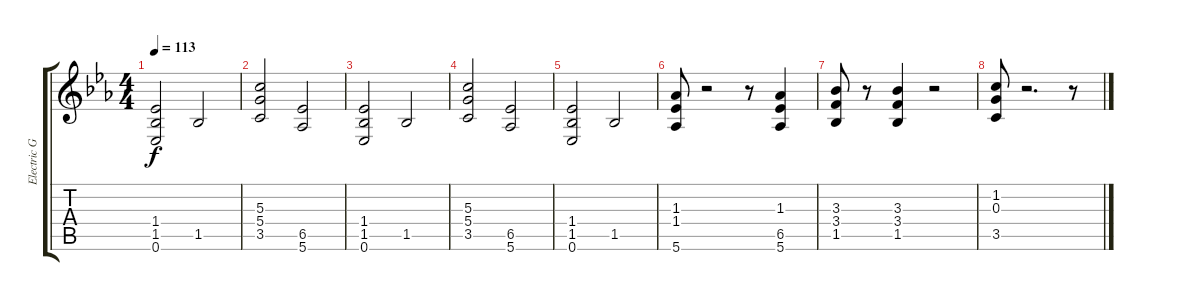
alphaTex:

\track ("Electric Guitar" "Electric G") {instrument distortionguitar}
\staff {score tabs}
\tuning (E4 B3 G3 D3 A2 Eb2) {hide}
\ts (4 4)
\tempo 113
\clef g2
\ks eb
(1.4 1.5 0.6).2{dy f} 1.5.2 |
(5.3 5.4 3.5).2 (6.5 5.6).2 |
(1.4 1.5 0.6).2 1.5.2 |
(5.3 5.4 3.5).2 (6.5 5.6).2 |
(1.4 1.5 0.6).2 1.5.2 |
(1.3 1.4 5.6).8 r.2 r.8 (1.3 6.5 5.6).4 |
(3.3 3.4 1.5).8 r.8 (3.3 3.4 1.5).4 r.2 |
(1.2 0.3 3.5).8 r.2{d} r.8
